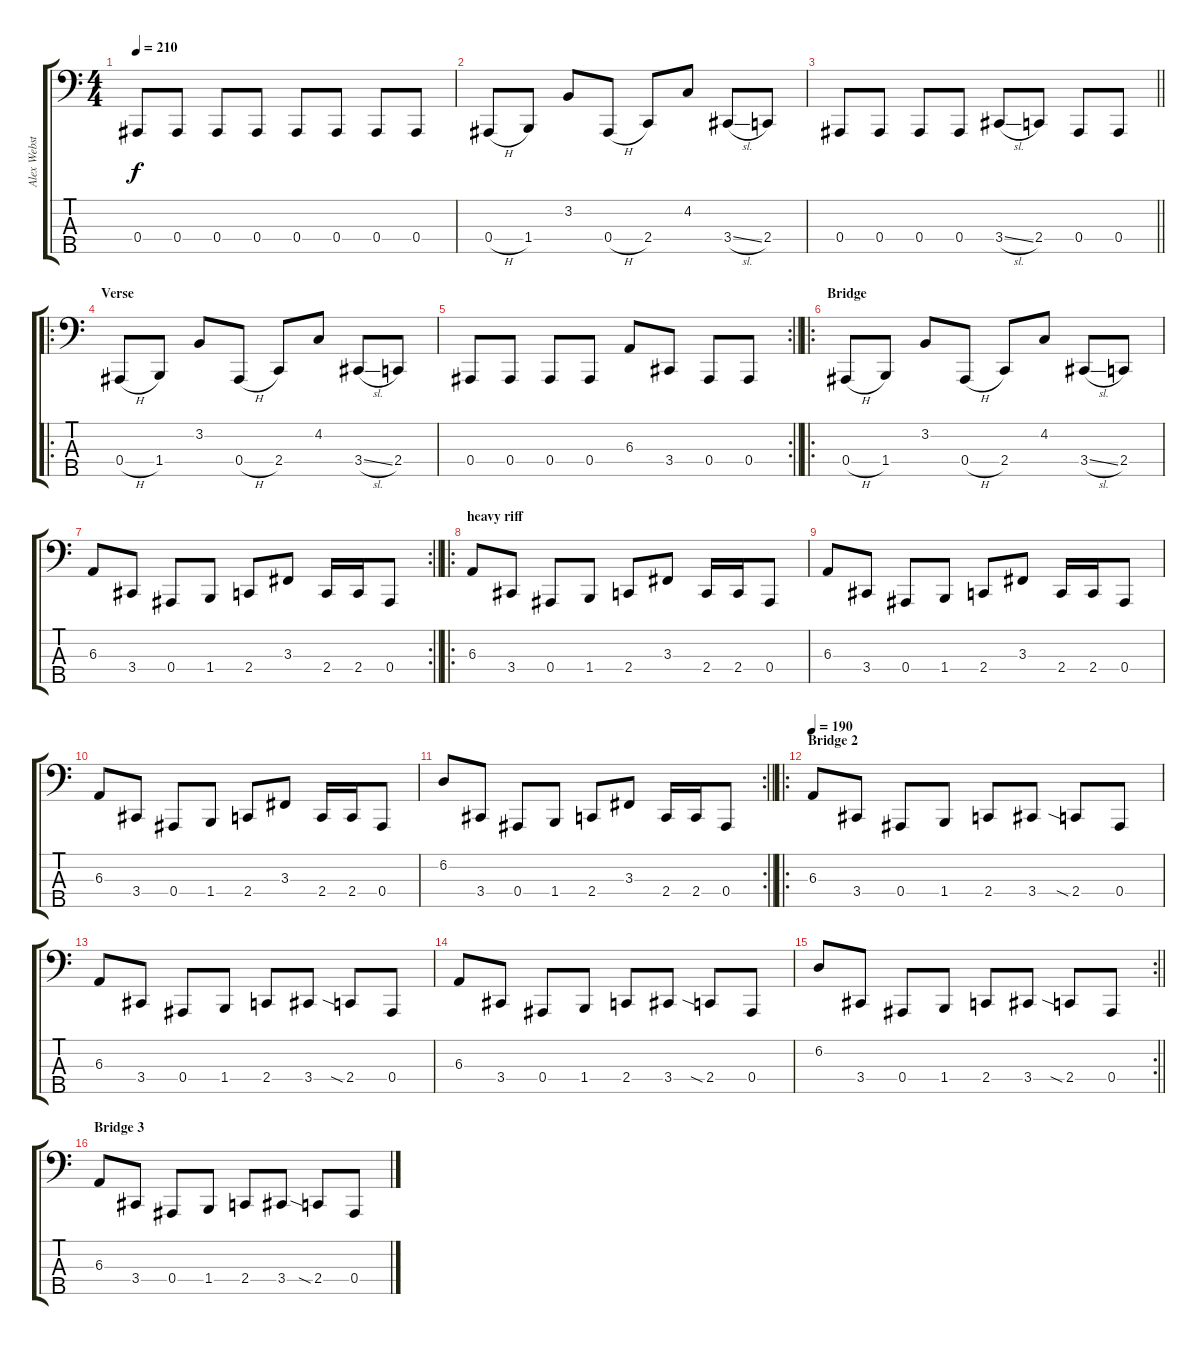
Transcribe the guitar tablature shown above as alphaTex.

\track ("Alex Webster" "Alex Webst") {instrument electricbassfinger}
\staff {score tabs}
\tuning (Db2 Ab1 Eb1 Bb0 F0) {hide}
\ts (4 4)
\tempo 210
\clef f4
\ks c
0.4.8{dy f} 0.4.8 0.4.8 0.4.8 0.4.8 0.4.8 0.4.8 0.4.8 |
0.4{h}.8 1.4.8 3.2.8 0.4{h}.8 2.4.8 4.2.8 3.4{sl}.8 2.4.8 |
\barLineRight lightlight
0.4.8 0.4.8 0.4.8 0.4.8 3.4{sl}.8 2.4.8 0.4.8 0.4.8 |
\ro
\section ("" "Verse")
0.4{h}.8 1.4.8 3.2.8 0.4{h}.8 2.4.8 4.2.8 3.4{sl}.8 2.4.8 |
\rc 2
\barLineRight lightlight
0.4.8 0.4.8 0.4.8 0.4.8 6.3.8 3.4.8 0.4.8 0.4.8 |
\ro
\section ("" "Bridge")
0.4{h}.8 1.4.8 3.2.8 0.4{h}.8 2.4.8 4.2.8 3.4{sl}.8 2.4.8 |
\rc 2
\barLineRight lightlight
6.3.8 3.4.8 0.4.8 1.4.8 2.4.8 3.3.8 2.4.16 2.4.16 0.4.8 |
\ro
\section ("" "heavy riff")
6.3.8 3.4.8 0.4.8 1.4.8 2.4.8 3.3.8 2.4.16 2.4.16 0.4.8 |
6.3.8 3.4.8 0.4.8 1.4.8 2.4.8 3.3.8 2.4.16 2.4.16 0.4.8 |
6.3.8 3.4.8 0.4.8 1.4.8 2.4.8 3.3.8 2.4.16 2.4.16 0.4.8 |
\rc 2
\barLineRight lightlight
6.2.8 3.4.8 0.4.8 1.4.8 2.4.8 3.3.8 2.4.16 2.4.16 0.4.8 |
\ro
\section ("" "Bridge 2")
\tempo 120
\tempo 190
6.3.8 3.4.8 0.4.8 1.4.8 2.4.8 3.4.8 2.4{sia}.8 0.4.8 |
6.3.8 3.4.8 0.4.8 1.4.8 2.4.8 3.4.8 2.4{sia}.8 0.4.8 |
6.3.8 3.4.8 0.4.8 1.4.8 2.4.8 3.4.8 2.4{sia}.8 0.4.8 |
\rc 2
\barLineRight lightlight
6.2.8 3.4.8 0.4.8 1.4.8 2.4.8 3.4.8 2.4{sia}.8 0.4.8 |
\section ("" "Bridge 3")
6.3.8 3.4.8 0.4.8 1.4.8 2.4.8 3.4.8 2.4{sia}.8 0.4.8
